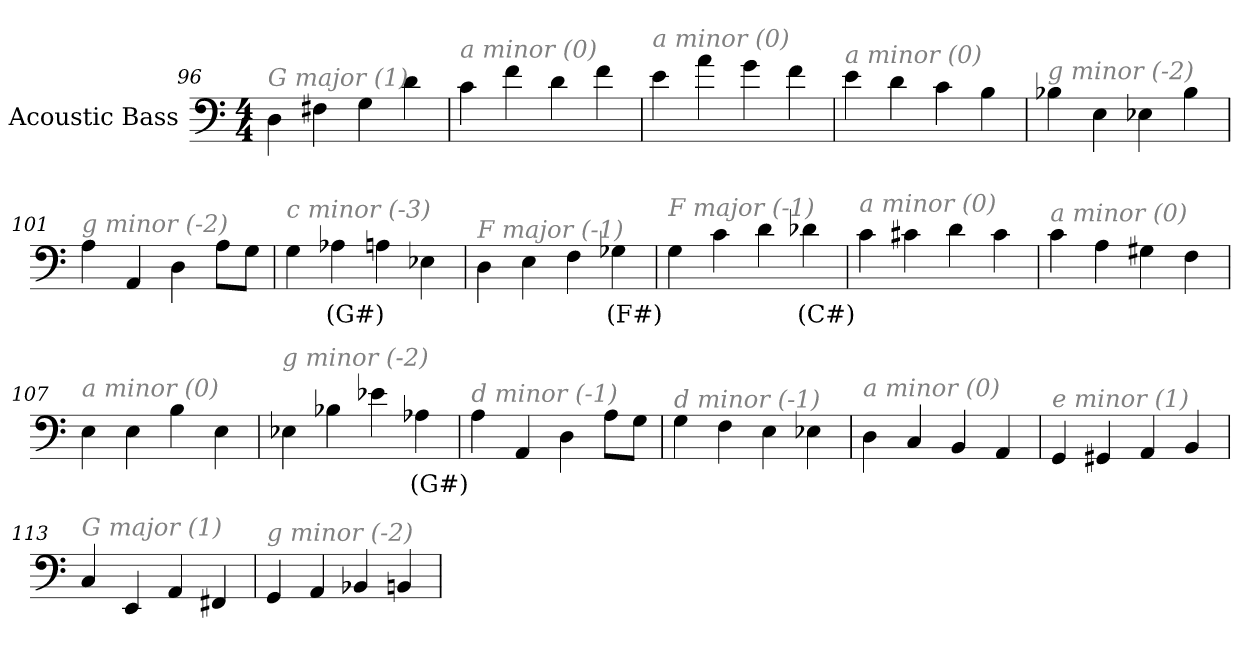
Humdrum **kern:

**kern	**text
*part1	*part1
*staff1	*staff1
*I"Acoustic Bass	*
*clefF4	*
*ITrd7c12	*
*k[]	*
*C:	*
*M4/4	*
=96	=96
!LO:TX:i:color=#808080:t=G major (1)	!
4DD	.
4FF#X	.
4GG	.
4D	.
=97	=97
!LO:TX:i:color=#808080:t=a minor (0)	!
4C	.
4F	.
4D	.
4F	.
=98	=98
!LO:TX:i:color=#808080:t=a minor (0)	!
4E	.
4A	.
4G	.
4F	.
=99	=99
!LO:TX:i:color=#808080:t=a minor (0)	!
4E	.
4D	.
4C	.
4BB	.
=100	=100
!LO:TX:i:color=#808080:t=g minor (-2)	!
4BB-X	.
4EE	.
4EE-X	.
4BB-	.
=101	=101
!LO:TX:i:color=#808080:t=g minor (-2)	!
4AA	.
4AAA	.
4DD	.
8AAL	.
8GGJ	.
=102	=102
!LO:TX:i:color=#808080:t=c minor (-3)	!
4GG	.
4AA-Xi	(G#)
4AA	.
4EE-X	.
=103	=103
!LO:TX:i:color=#808080:t=F major (-1)	!
4DD	.
4EE	.
4FF	.
4GG-Xi	(F#)
=104	=104
!LO:TX:i:color=#808080:t=F major (-1)	!
4GG	.
4C	.
4D	.
4D-Xi	(C#)
=105	=105
!LO:TX:i:color=#808080:t=a minor (0)	!
4C	.
4C#X	.
4D	.
4C#	.
=106	=106
!LO:TX:i:color=#808080:t=a minor (0)	!
4C	.
4AA	.
4GG#X	.
4FF	.
=107	=107
!LO:TX:i:color=#808080:t=a minor (0)	!
4EE	.
4EE	.
4BB	.
4EE	.
=108	=108
!LO:TX:i:color=#808080:t=g minor (-2)	!
4EE-X	.
4BB-X	.
4E-X	.
4AA-Xi	(G#)
=109	=109
!LO:TX:i:color=#808080:t=d minor (-1)	!
4AA	.
4AAA	.
4DD	.
8AAL	.
8GGJ	.
=110	=110
!LO:TX:i:color=#808080:t=d minor (-1)	!
4GG	.
4FF	.
4EE	.
4EE-X	.
=111	=111
!LO:TX:i:color=#808080:t=a minor (0)	!
4DD	.
4CC	.
4BBB	.
4AAA	.
=112	=112
!LO:TX:i:color=#808080:t=e minor (1)	!
4GGG	.
4GGG#X	.
4AAA	.
4BBB	.
=113	=113
!LO:TX:i:color=#808080:t=G major (1)	!
4CC	.
4EEE	.
4AAA	.
4FFF#X	.
=114	=114
!LO:TX:i:color=#808080:t=g minor (-2)	!
4GGG	.
4AAA	.
4BBB-X	.
4BBBn	.
=	=
*-	*-
